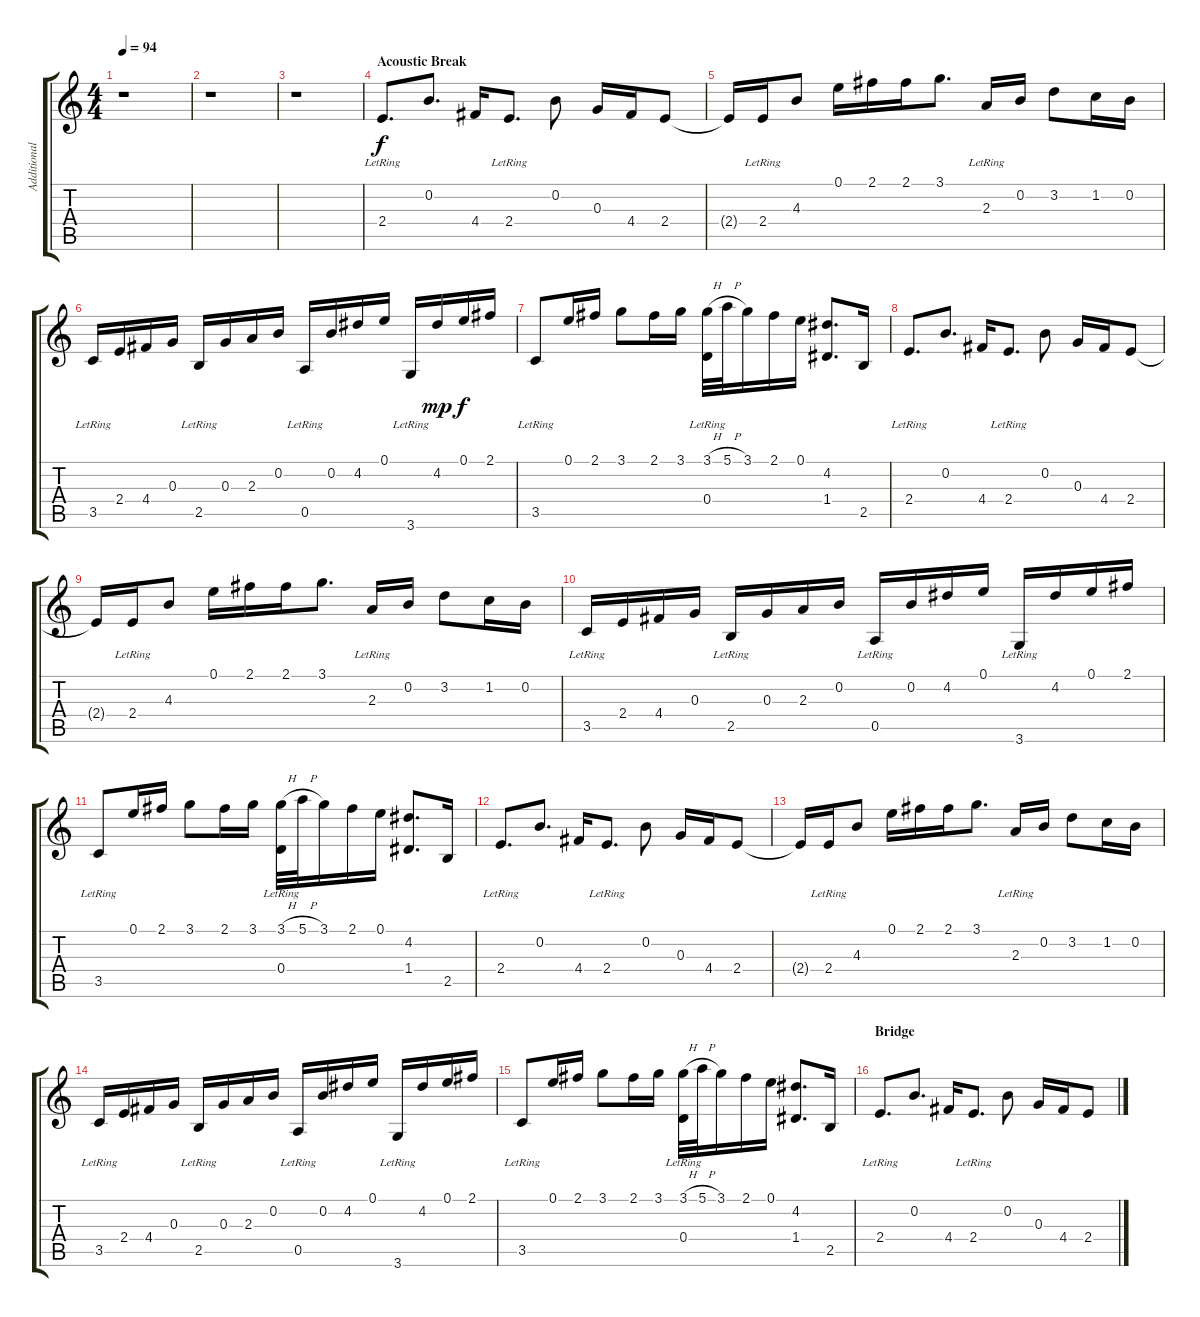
\track ("Additional Guitar" "Additional") {instrument acousticguitarsteel}
\staff {score tabs}
\tuning (E4 B3 G3 D3 A2 E2) {hide}
\ts (4 4)
\tempo 94
\clef g2
\ks c
r.1{dy mf} |
r.1 |
r.1 |
\section ("" "Acoustic Break")
2.4{lr}.8{d dy f} 0.2.8{d} 4.4.16 2.4{lr}.8{d} 0.2.8 0.3.16 4.4.16 2.4.8 |
2.4{t}.16 2.4{lr}.16 4.3.8 0.1.16 2.1.16 2.1.16 3.1.8{d} 2.3{lr}.16 0.2.16 3.2.8 1.2.16 0.2.16 |
3.5{lr}.16 2.4.16 4.4.16 0.3.16 2.5{lr}.16 0.3.16 2.3.16 0.2.16 0.5{lr}.16 0.2.16 4.2.16 0.1.16 3.6{lr}.16 4.2.16{dy mp} 0.1.16{dy f} 2.1.16 |
3.5{lr}.8 0.1.16 2.1.16 3.1.8 2.1.16 3.1.16 (3.1{h} 0.4{lr}).32 5.1{h}.32 3.1.16 2.1.16 0.1.16 (4.2 1.4).8{d} 2.5.16 |
2.4{lr}.8{d} 0.2.8{d} 4.4.16 2.4{lr}.8{d} 0.2.8 0.3.16 4.4.16 2.4.8 |
2.4{t}.16 2.4{lr}.16 4.3.8 0.1.16 2.1.16 2.1.16 3.1.8{d} 2.3{lr}.16 0.2.16 3.2.8 1.2.16 0.2.16 |
3.5{lr}.16 2.4.16 4.4.16 0.3.16 2.5{lr}.16 0.3.16 2.3.16 0.2.16 0.5{lr}.16 0.2.16 4.2.16 0.1.16 3.6{lr}.16 4.2.16 0.1.16 2.1.16 |
3.5{lr}.8 0.1.16 2.1.16 3.1.8 2.1.16 3.1.16 (3.1{h} 0.4{lr}).32 5.1{h}.32 3.1.16 2.1.16 0.1.16 (4.2 1.4).8{d} 2.5.16 |
2.4{lr}.8{d} 0.2.8{d} 4.4.16 2.4{lr}.8{d} 0.2.8 0.3.16 4.4.16 2.4.8 |
2.4{t}.16 2.4{lr}.16 4.3.8 0.1.16 2.1.16 2.1.16 3.1.8{d} 2.3{lr}.16 0.2.16 3.2.8 1.2.16 0.2.16 |
3.5{lr}.16 2.4.16 4.4.16 0.3.16 2.5{lr}.16 0.3.16 2.3.16 0.2.16 0.5{lr}.16 0.2.16 4.2.16 0.1.16 3.6{lr}.16 4.2.16 0.1.16 2.1.16 |
3.5{lr}.8 0.1.16 2.1.16 3.1.8 2.1.16 3.1.16 (3.1{h} 0.4{lr}).32 5.1{h}.32 3.1.16 2.1.16 0.1.16 (4.2 1.4).8{d} 2.5.16 |
\section ("" "Bridge")
2.4{lr}.8{d} 0.2.8{d} 4.4.16 2.4{lr}.8{d} 0.2.8 0.3.16 4.4.16 2.4.8
